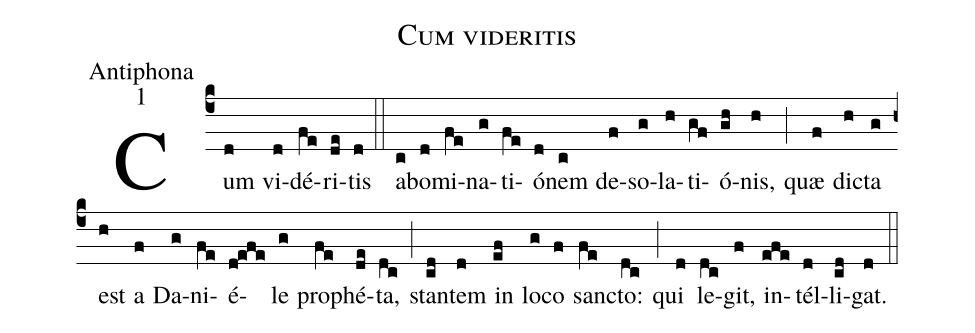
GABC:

name:Cum videritis;
office-part:Antiphona;
mode:1;
%%
(c4) Cum(d) vi(d)dé(fe)ri(de)tis(d) (::)
a(c)bo(d)mi(fe)na(g)ti(fe)ó(d)nem(c) de(f)so(g)la(h)ti(gf)ó(gh)nis,(h) (;) quæ(f) di(h)cta(g) est(h) a(f) Da(g)ni(fe)é(d!efe)le(g) pro(fe)phé(de)ta,(dc) (;) stan(cd)tem(d) in(ef) lo(g)co(f) san(fe)cto:(dc) (;) qui(d) le(dc)git,(f) in(efe)tél(d)li(cd)gat.(d) (::)
